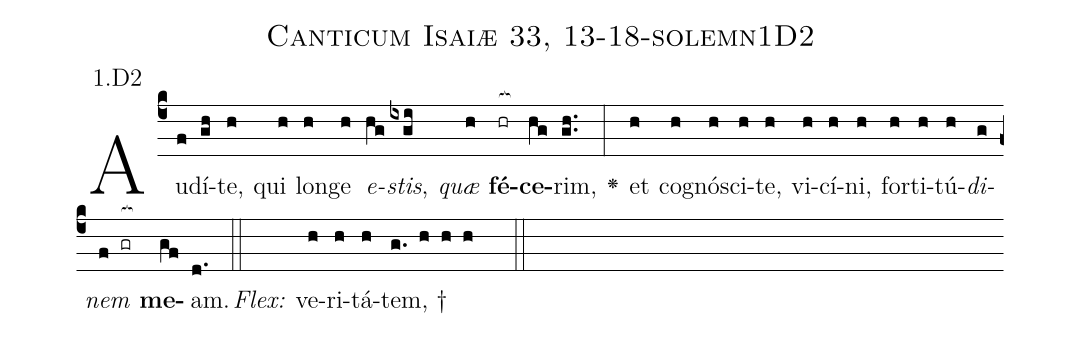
name: Canticum Isaiæ 33, 13-18-solemn1D2;
annotation: 1.D2;
%%
(c4)Au(f)dí(gh)te,(h) qui(h) lon(h)ge(h) <i>e</i>(hg)<i>stis</i>,(ixgi) <i>quæ</i>(h) <b>fé</b>(hr[ocb:1{])<b>ce</b>(hg[ocb:0}])rim,(gh..) <v>\greheightstar</v>(:) et(h) co(h)gnó(h)sci(h)te,(h) vi(h)cí(h)ni,(h) for(h)ti(h)tú(h)<i>di</i>(g)<i>nem</i>(f gr[ocb:1{]) <b>me</b>(gf[ocb:0}])am.(d.) (::)
<i>Flex:</i>()  ve(h)ri(h)tá(h)tem, †(g. h h h  ::)

%E(h) u(h) o(g) u(f) a(gf) e.(d.) (::)
